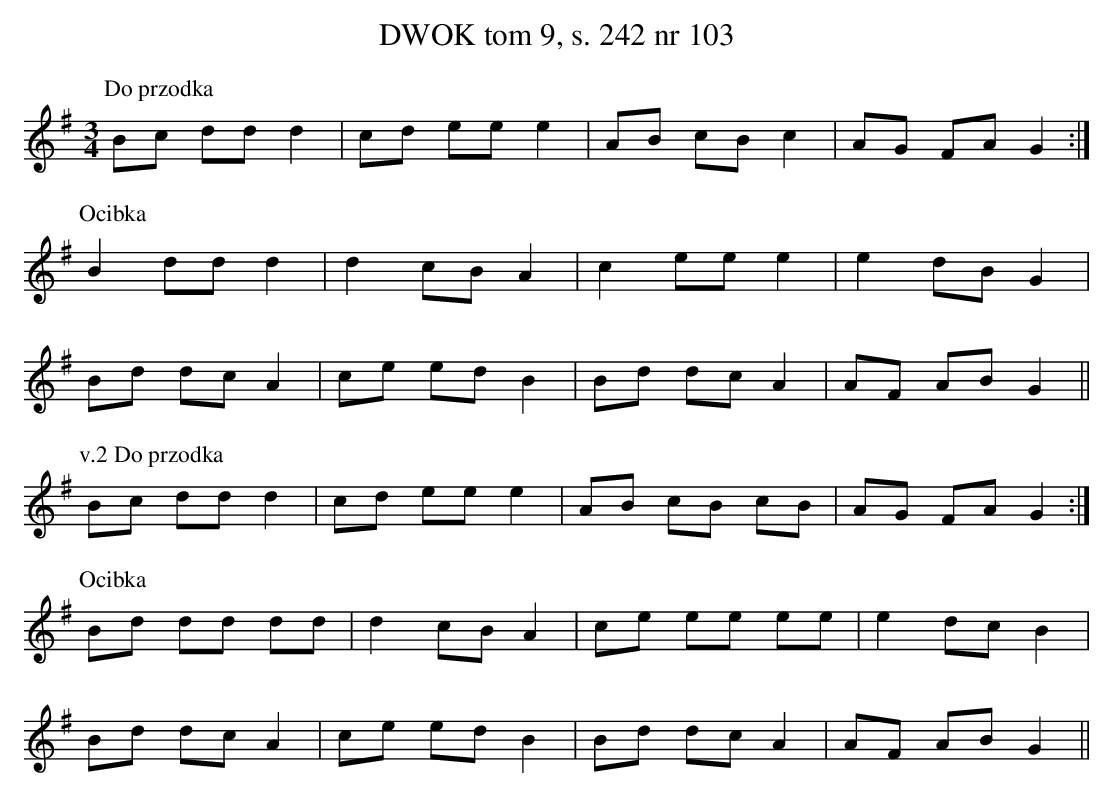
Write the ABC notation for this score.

X:1
T:DWOK tom 9, s. 242 nr 103
L:1/16
M:3/4
K:G
P:Do przodka
B2c2 d2d2 d4|c2d2 e2e2 e4|A2B2 c2B2 c4|A2G2 F2A2 G4:|
P:Ocibka
B4 d2d2 d4|d4 c2B2 A4|c4 e2e2 e4|e4 d2B2 G4|
B2d2 d2c2 A4|c2e2 e2d2 B4|B2d2 d2c2 A4|A2F2 A2B2 G4||
P:v.2 Do przodka
B2c2 d2d2 d4|c2d2 e2e2 e4|A2B2 c2B2 c2B2|A2G2 F2A2 G4:|
P:Ocibka
B2d2 d2d2 d2d2|d4 c2B2 A4|c2e2 e2e2 e2e2|e4 d2c2 B4|
B2d2 d2c2 A4|c2e2 e2d2 B4|B2d2 d2c2 A4|A2F2 A2B2 G4||
